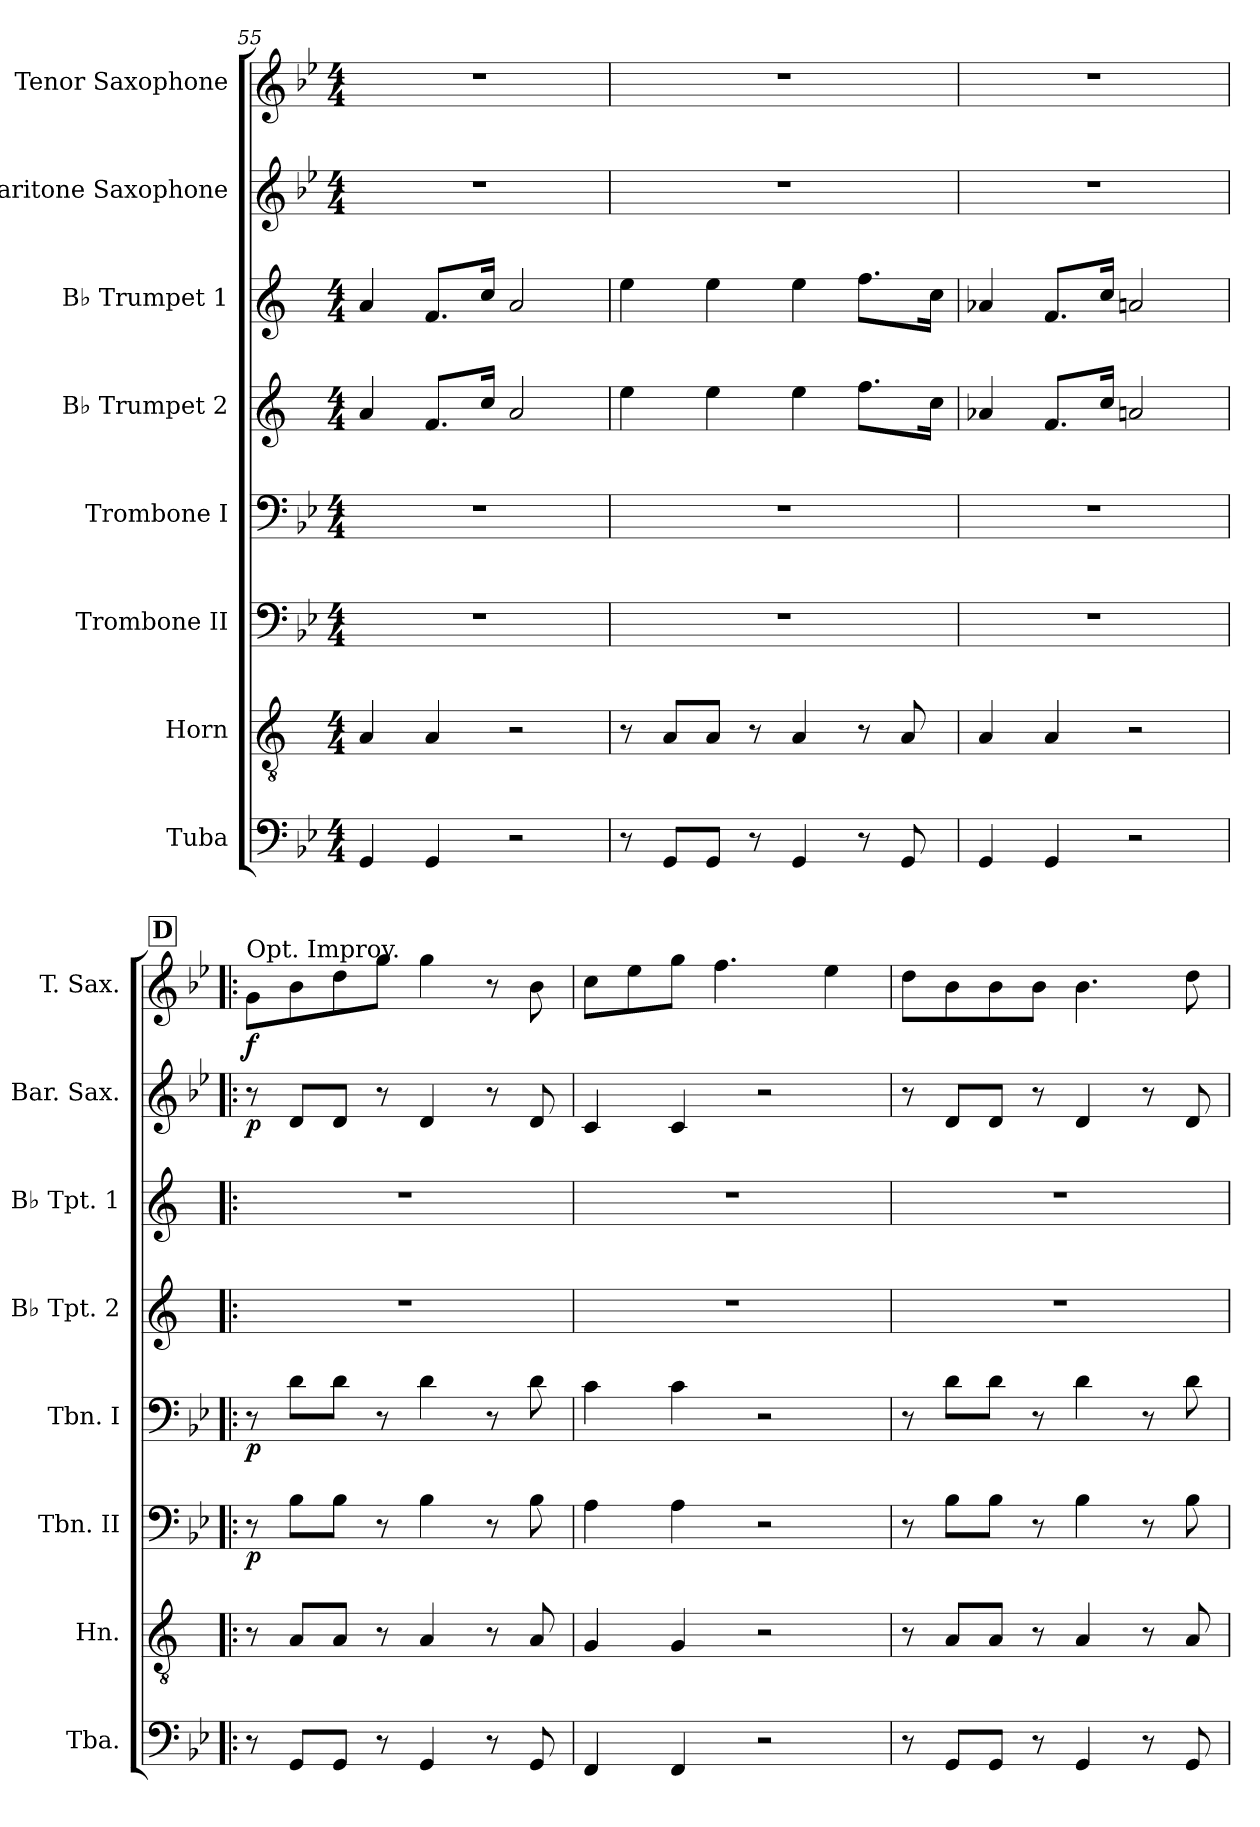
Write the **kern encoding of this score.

**kern	**kern	**kern	**dynam	**kern	**dynam	**kern	**kern	**kern	**dynam	**kern	**dynam
*part8	*part7	*part6	*part6	*part5	*part5	*part4	*part3	*part2	*part2	*part1	*part1
*staff8	*staff7	*staff6	*staff6	*staff5	*staff5	*staff4	*staff3	*staff2	*staff2	*staff1	*staff1
*I"Tuba	*I"Horn	*I"Trombone II	*	*I"Trombone I	*	*I"B♭ Trumpet 2	*I"B♭ Trumpet 1	*I"Baritone Saxophone	*	*I"Tenor Saxophone	*
*I'Tba.	*I'Hn.	*I'Tbn. II	*	*I'Tbn. I	*	*I'B♭ Tpt. 2	*I'B♭ Tpt. 1	*I'Bar. Sax.	*	*I'T. Sax.	*
*clefF4	*clefGv2	*clefF4	*	*clefF4	*	*clefG2	*clefG2	*clefG2	*	*clefG2	*
*	*ITrd1c2	*	*	*	*	*ITrd1c2	*ITrd1c2	*ITrd12c21	*	*ITrd8c14	*
*k[b-e-]	*k[b-e-]	*k[b-e-]	*	*k[b-e-]	*	*k[b-e-]	*k[b-e-]	*k[b-e-]	*	*k[b-e-]	*
*M4/4	*M4/4	*M4/4	*	*M4/4	*	*M4/4	*M4/4	*M4/4	*	*M4/4	*
=55	=55	=55	=55	=55	=55	=55	=55	=55	=55	=55	=55
4GG	4G	1r	.	1r	.	4g!	4g!	1r	.	1r	.
4GG	4G	.	.	.	.	8.e-!L	8.e-!L	.	.	.	.
.	.	.	.	.	.	16b-!Jk	16b-!Jk	.	.	.	.
2r	2r	.	.	.	.	2g!	2g!	.	.	.	.
=56	=56	=56	=56	=56	=56	=56	=56	=56	=56	=56	=56
8r	8r	1r	.	1r	.	4dd!	4dd!	1r	.	1r	.
8GGL	8GL	.	.	.	.	.	.	.	.	.	.
8GGJ	8GJ	.	.	.	.	4dd!	4dd!	.	.	.	.
8r	8r	.	.	.	.	.	.	.	.	.	.
4GG	4G	.	.	.	.	4dd!	4dd!	.	.	.	.
8r	8r	.	.	.	.	8.ee-!L	8.ee-!L	.	.	.	.
8GG	8G	.	.	.	.	.	.	.	.	.	.
.	.	.	.	.	.	16b-!Jk	16b-!Jk	.	.	.	.
=57	=57	=57	=57	=57	=57	=57	=57	=57	=57	=57	=57
4GG	4G	1r	.	1r	.	4g-X!	4g-X!	1r	.	1r	.
4GG	4G	.	.	.	.	8.e-!L	8.e-!L	.	.	.	.
.	.	.	.	.	.	16b-!Jk	16b-!Jk	.	.	.	.
2r	2r	.	.	.	.	2gn!	2gn!	.	.	.	.
!!LO:REH:place=s1:a:B:fs=14:t=D
=58!|:	=58!|:	=58!|:	=58!|:	=58!|:	=58!|:	=58!|:	=58!|:	=58!|:	=58!|:	=58!|:	=58!|:
!	!	!	!	!	!	!	!	!	!	!LO:TX:a:t=Opt. Improv.	!
!	!	!	!LO:DY:b	!	!LO:DY:b	!	!	!	!LO:DY:b	!	!LO:DY:b
8r	8r	8r	p	8r	p	1r	1r	8r	p	8GL	f
8GGL	8GL	8B-!L	.	8dL	.	.	.	8DL	.	8B-	.
8GGJ	8GJ	8B-!J	.	8dJ	.	.	.	8DJ	.	8d	.
8r	8r	8r	.	8r	.	.	.	8r	.	8gJ	.
4GG	4G	4B-!	.	4d	.	.	.	4D	.	4g	.
8r	8r	8r	.	8r	.	.	.	8r	.	8r	.
8GG	8G	8B-!	.	8d	.	.	.	8D	.	8B-	.
=59	=59	=59	=59	=59	=59	=59	=59	=59	=59	=59	=59
4FF	4F	4A!	.	4c	.	1r	1r	4C	.	8cL	.
.	.	.	.	.	.	.	.	.	.	8e-	.
4FF	4F	4A!	.	4c	.	.	.	4C	.	8gJ	.
.	.	.	.	.	.	.	.	.	.	4.f	.
2r	2r	2r	.	2r	.	.	.	2r	.	.	.
.	.	.	.	.	.	.	.	.	.	4e-	.
=60	=60	=60	=60	=60	=60	=60	=60	=60	=60	=60	=60
8r	8r	8r	.	8r	.	1r	1r	8r	.	8dL	.
8GGL	8GL	8B-!L	.	8dL	.	.	.	8DL	.	8B-	.
8GGJ	8GJ	8B-!J	.	8dJ	.	.	.	8DJ	.	8B-	.
8r	8r	8r	.	8r	.	.	.	8r	.	8B-J	.
4GG	4G	4B-!	.	4d	.	.	.	4D	.	4.B-	.
8r	8r	8r	.	8r	.	.	.	8r	.	.	.
8GG	8G	8B-!	.	8d	.	.	.	8D	.	8d	.
=	=	=	=	=	=	=	=	=	=	=	=
*-	*-	*-	*-	*-	*-	*-	*-	*-	*-	*-	*-
